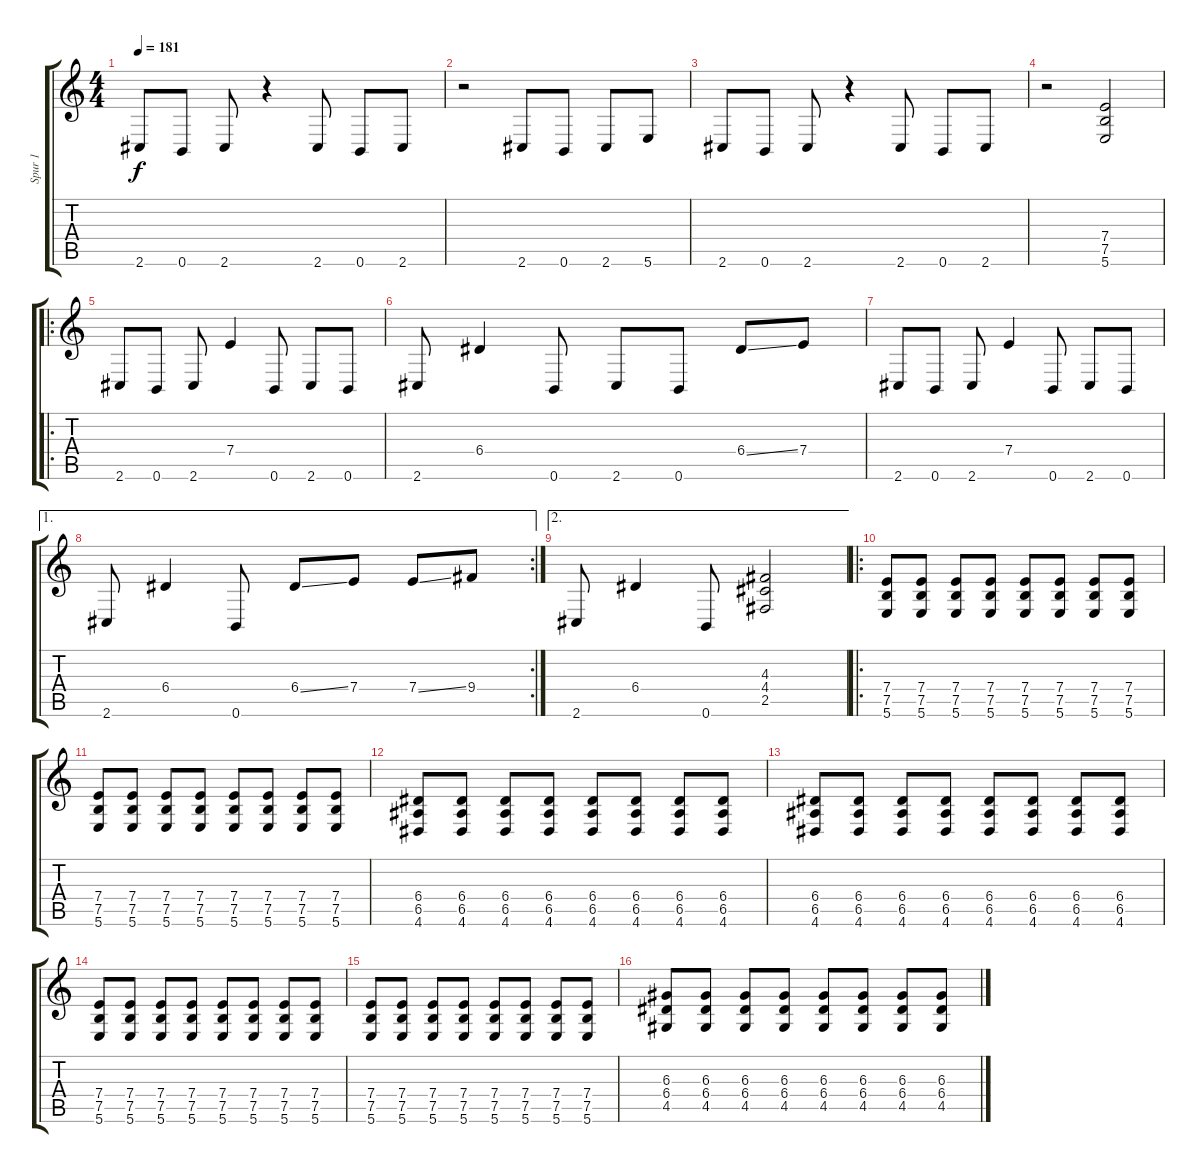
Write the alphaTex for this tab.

\track ("Spur 1" "Spur 1") {instrument distortionguitar}
\staff {score tabs}
\tuning (B3 Gb3 D3 A2 E2 B1) {hide}
\ts (4 4)
\tempo 181
\clef g2
\ks c
2.6.8{dy f} 0.6.8 2.6.8 r.4 2.6.8 0.6.8 2.6.8 |
r.2 2.6.8 0.6.8 2.6.8 5.6.8 |
2.6.8 0.6.8 2.6.8 r.4 2.6.8 0.6.8 2.6.8 |
r.2 (7.4 7.5 5.6).2 |
\ro
2.6.8 0.6.8 2.6.8 7.4.4 0.6.8 2.6.8 0.6.8 |
2.6.8 6.4.4 0.6.8 2.6.8 0.6.8 6.4{ss}.8 7.4.8 |
2.6.8 0.6.8 2.6.8 7.4.4 0.6.8 2.6.8 0.6.8 |
\ae 1
\rc 2
2.6.8 6.4.4 0.6.8 6.4{ss}.8 7.4.8 7.4{ss}.8 9.4.8 |
\ae 2
2.6.8 6.4.4 0.6.8 (4.3 4.4 2.5).2 |
\ro
(7.4 7.5 5.6).8 (7.4 7.5 5.6).8 (7.4 7.5 5.6).8 (7.4 7.5 5.6).8 (7.4 7.5 5.6).8 (7.4 7.5 5.6).8 (7.4 7.5 5.6).8 (7.4 7.5 5.6).8 |
(7.4 7.5 5.6).8 (7.4 7.5 5.6).8 (7.4 7.5 5.6).8 (7.4 7.5 5.6).8 (7.4 7.5 5.6).8 (7.4 7.5 5.6).8 (7.4 7.5 5.6).8 (7.4 7.5 5.6).8 |
(6.4 6.5 4.6).8 (6.4 6.5 4.6).8 (6.4 6.5 4.6).8 (6.4 6.5 4.6).8 (6.4 6.5 4.6).8 (6.4 6.5 4.6).8 (6.4 6.5 4.6).8 (6.4 6.5 4.6).8 |
(6.4 6.5 4.6).8 (6.4 6.5 4.6).8 (6.4 6.5 4.6).8 (6.4 6.5 4.6).8 (6.4 6.5 4.6).8 (6.4 6.5 4.6).8 (6.4 6.5 4.6).8 (6.4 6.5 4.6).8 |
(7.4 7.5 5.6).8 (7.4 7.5 5.6).8 (7.4 7.5 5.6).8 (7.4 7.5 5.6).8 (7.4 7.5 5.6).8 (7.4 7.5 5.6).8 (7.4 7.5 5.6).8 (7.4 7.5 5.6).8 |
(7.4 7.5 5.6).8 (7.4 7.5 5.6).8 (7.4 7.5 5.6).8 (7.4 7.5 5.6).8 (7.4 7.5 5.6).8 (7.4 7.5 5.6).8 (7.4 7.5 5.6).8 (7.4 7.5 5.6).8 |
(6.3 6.4 4.5).8 (6.3 6.4 4.5).8 (6.3 6.4 4.5).8 (6.3 6.4 4.5).8 (6.3 6.4 4.5).8 (6.3 6.4 4.5).8 (6.3 6.4 4.5).8 (6.3 6.4 4.5).8
